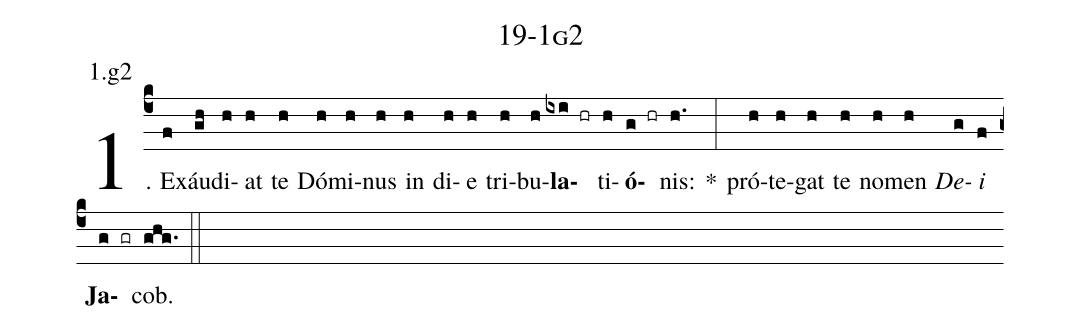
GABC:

name: 19-1g2;
annotation: 1.g2;
%%
(c4)1. Ex(f)áu(gh)di(h)at(h) te(h) Dó(h)mi(h)nus(h) in(h) di(h)e(h) tri(h)bu(h)<b>la</b>(ixi hr)ti(h)<b>ó</b>(g hr)nis:(h.) *(:) pró(h)te(h)gat(h) te(h) no(h)men(h) <i>De</i>(g)<i>i</i>(f) <b>Ja</b>(g gr)cob.(ghg.) (::)
